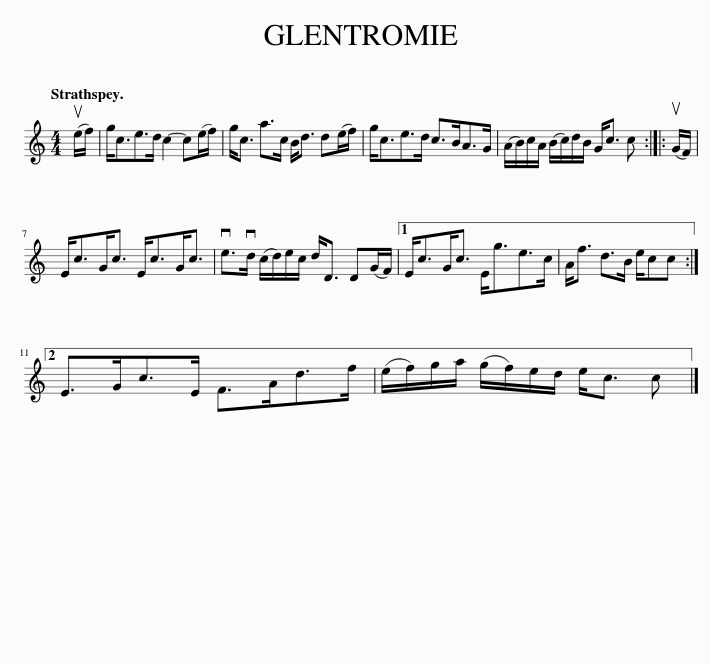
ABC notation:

X:1
L:1/8
Q:1/4=120
M:4/4
I:linebreak $
K:C
V:1 treble
V:1
 (ue/f/) | g<ce>d c2- c(e/f/) | g<c a>c B<d d(e/f/) | g<ce>d c>BA>G | (A/B/)c/A/ (B/c/)d/B/ G<c c :: %5
 (uG/F/) |$ E<cG<c E<cG<c | ve>vd (c/d/)e/c/ d<D D(G/F/) |1 E<cG<c E<ge>c | A<f d>B e/cc :|2$ %10
 E>Gc>E F>Ad>f | (e/f/)g/a/ (g/f/)e/d/ e<c c |] %12
